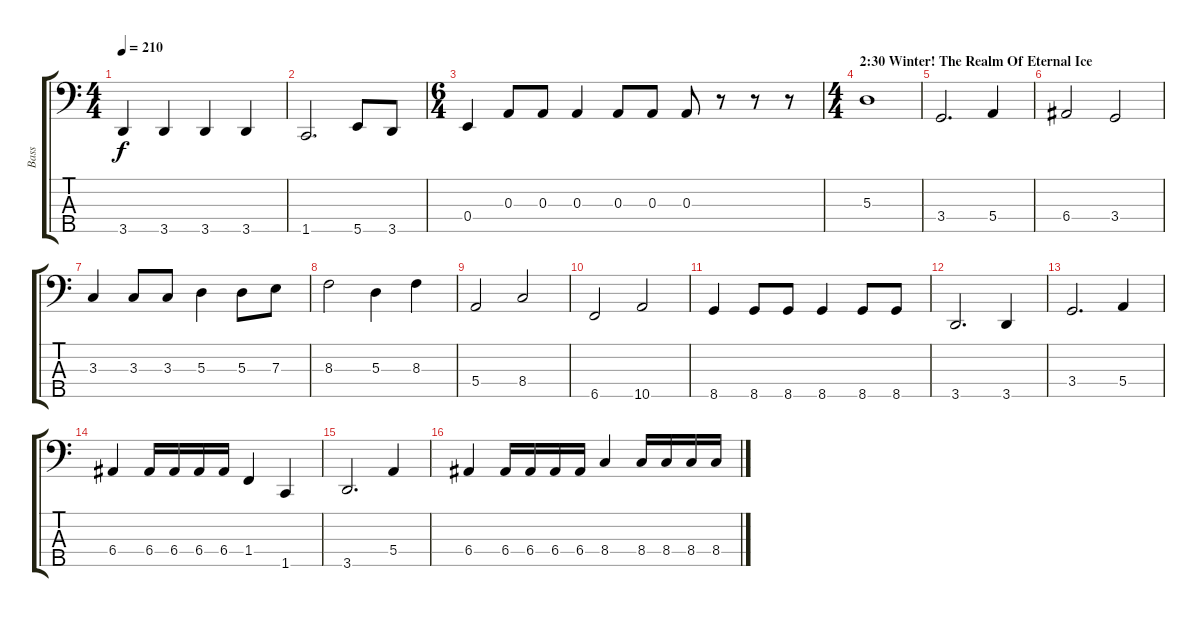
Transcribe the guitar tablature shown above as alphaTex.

\track ("Bass" "Bass") {instrument electricbassfinger}
\staff {score tabs}
\tuning (G2 D2 A1 E1 B0) {hide}
\ts (4 4)
\tempo 210
\clef f4
\ks c
3.5.4{dy f} 3.5.4 3.5.4 3.5.4 |
1.5.2{d} 5.5.8 3.5.8 |
\ts (6 4)
0.4.4 0.3.8 0.3.8 0.3.4 0.3.8 0.3.8 0.3.8 r.8 r.8 r.8 |
\ts (4 4)
\section ("" "2:30 Winter! The Realm Of Eternal Ice")
5.3.1 |
3.4.2{d} 5.4.4 |
6.4.2 3.4.2 |
3.3.4 3.3.8 3.3.8 5.3.4 5.3.8 7.3.8 |
8.3.2 5.3.4 8.3.4 |
5.4.2 8.4.2 |
6.5.2 10.5.2 |
8.5.4 8.5.8 8.5.8 8.5.4 8.5.8 8.5.8 |
3.5.2{d} 3.5.4 |
3.4.2{d} 5.4.4 |
6.4.4 6.4.16 6.4.16 6.4.16 6.4.16 1.4.4 1.5.4 |
3.5.2{d} 5.4.4 |
6.4.4 6.4.16 6.4.16 6.4.16 6.4.16 8.4.4 8.4.16 8.4.16 8.4.16 8.4.16
